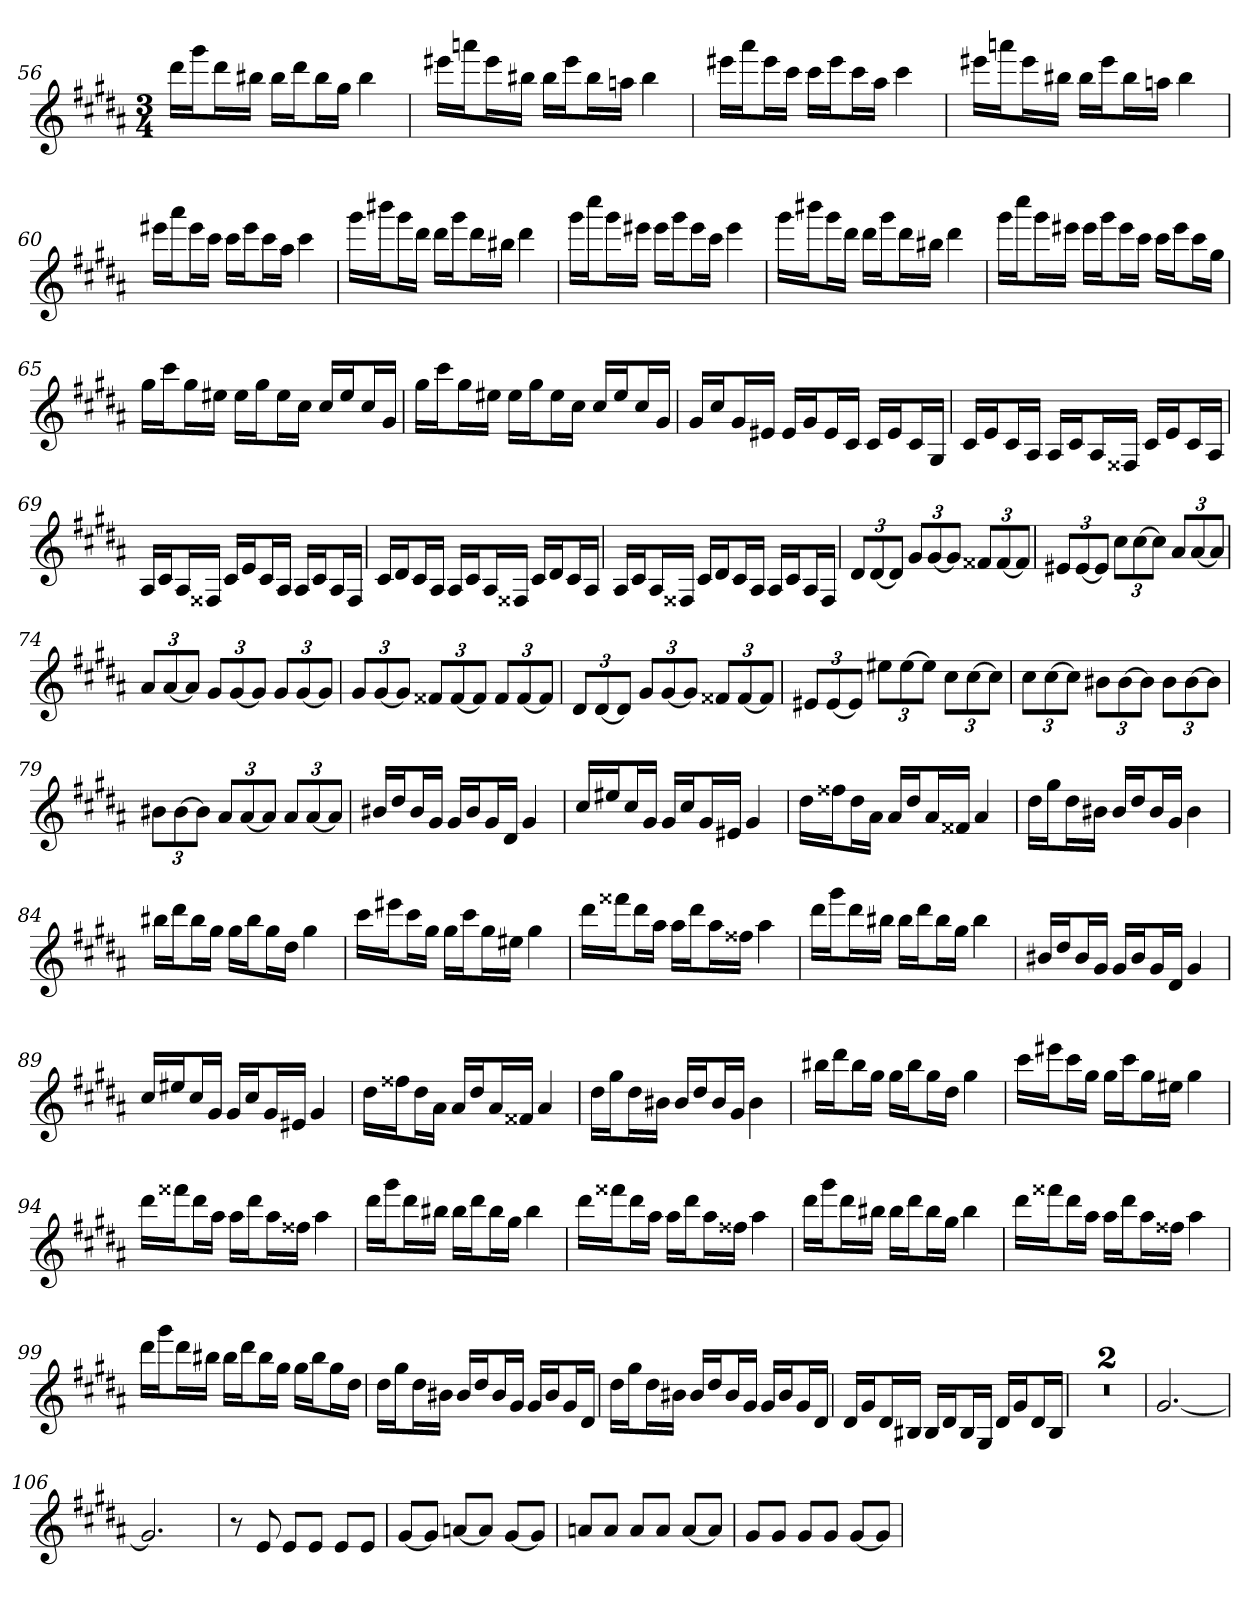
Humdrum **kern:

**kern
*part1
*staff1
*clefG2
*k[f#c#g#d#a#]
*B:
*M3/4
=56
16ddd#\LL
16ggg#\J
16ddd#\L
16bb#X\JJ
16bb#\LL
16ddd#\J
16bb#\L
16gg#\JJ
4bb#
=57
16eee#X\LL
16aaan\J
16eee#\L
16bb#X\JJ
16bb#\LL
16eee#\J
16bb#\L
16aan\JJ
4bb#
=58
16eee#X\LL
16aaa#\J
16eee#\L
16ccc#\JJ
16ccc#\LL
16eee#\J
16ccc#\L
16aa#\JJ
4ccc#
=59
16eee#X\LL
16aaan\J
16eee#\L
16bb#X\JJ
16bb#\LL
16eee#\J
16bb#\L
16aan\JJ
4bb#
=60
16eee#X\LL
16aaa#\J
16eee#\L
16ccc#\JJ
16ccc#\LL
16eee#\J
16ccc#\L
16aa#\JJ
4ccc#
=61
16ggg#\LL
16bbb#X\J
16ggg#\L
16ddd#\JJ
16ddd#\LL
16ggg#\J
16ddd#\L
16bb#X\JJ
4ddd#
=62
16ggg#\LL
16cccc#\J
16ggg#\L
16eee#X\JJ
16eee#\LL
16ggg#\J
16eee#\L
16ccc#\JJ
4eee#
=63
16ggg#\LL
16bbb#X\J
16ggg#\L
16ddd#\JJ
16ddd#\LL
16ggg#\J
16ddd#\L
16bb#X\JJ
4ddd#
=64
16ggg#\LL
16cccc#\J
16ggg#\L
16eee#X\JJ
16eee#\LL
16ggg#\J
16eee#\L
16ccc#\JJ
16ccc#\LL
16eee#\J
16ccc#\L
16gg#\JJ
=65
16gg#\LL
16ccc#\J
16gg#\L
16ee#X\JJ
16ee#\LL
16gg#\J
16ee#\L
16cc#\JJ
16cc#/LL
16ee#/J
16cc#/L
16g#/JJ
=66
16gg#\LL
16ccc#\J
16gg#\L
16ee#X\JJ
16ee#\LL
16gg#\J
16ee#\L
16cc#\JJ
16cc#/LL
16ee#/J
16cc#/L
16g#/JJ
=67
16g#/LL
16cc#/J
16g#/L
16e#X/JJ
16e#/LL
16g#/J
16e#/L
16c#/JJ
16c#/LL
16e#/J
16c#/L
16G#/JJ
=68
16c#/LL
16e/J
16c#/L
16A#/JJ
16A#/LL
16c#/J
16A#/L
16F##X/JJ
16c#/LL
16e/J
16c#/L
16A#/JJ
=69
16A#/LL
16c#/J
16A#/L
16F##X/JJ
16c#/LL
16e/J
16c#/L
16A#/JJ
16A#/LL
16c#/J
16A#/L
16F##/JJ
=70
16c#/LL
16d#/J
16c#/L
16A#/JJ
16A#/LL
16c#/J
16A#/L
16F##X/JJ
16c#/LL
16d#/J
16c#/L
16A#/JJ
=71
16A#/LL
16c#/J
16A#/L
16F##X/JJ
16c#/LL
16d#/J
16c#/L
16A#/JJ
16A#/LL
16c#/J
16A#/L
16F##/JJ
=72
12d#/L
[12d#/
12d#/J]
12g#/L
[12g#/
12g#/J]
12f##X/L
[12f##/
12f##/J]
=73
12e#X/L
[12e#/
12e#/J]
12cc#\L
[12cc#\
12cc#\J]
12a#/L
[12a#/
12a#/J]
=74
12a#/L
[12a#/
12a#/J]
12g#/L
[12g#/
12g#/J]
12g#/L
[12g#/
12g#/J]
=75
12g#/L
[12g#/
12g#/J]
12f##X/L
[12f##/
12f##/J]
12f##/L
[12f##/
12f##/J]
=76
12d#/L
[12d#/
12d#/J]
12g#/L
[12g#/
12g#/J]
12f##X/L
[12f##/
12f##/J]
=77
12e#X/L
[12e#/
12e#/J]
12ee#X\L
[12ee#\
12ee#\J]
12cc#\L
[12cc#\
12cc#\J]
=78
12cc#\L
[12cc#\
12cc#\J]
12b#X\L
[12b#\
12b#\J]
12b#\L
[12b#\
12b#\J]
=79
12b#X\L
[12b#\
12b#\J]
12a#/L
[12a#/
12a#/J]
12a#/L
[12a#/
12a#/J]
=80
16b#X/LL
16dd#/J
16b#/L
16g#/JJ
16g#/LL
16b#/J
16g#/L
16d#/JJ
4g#
=81
16cc#/LL
16ee#X/J
16cc#/L
16g#/JJ
16g#/LL
16cc#/J
16g#/L
16e#X/JJ
4g#
=82
16dd#\LL
16ff##X\J
16dd#\L
16a#\JJ
16a#/LL
16dd#/J
16a#/L
16f##X/JJ
4a#
=83
16dd#\LL
16gg#\J
16dd#\L
16b#X\JJ
16b#/LL
16dd#/J
16b#/L
16g#/JJ
4b#
=84
16bb#X\LL
16ddd#\J
16bb#\L
16gg#\JJ
16gg#\LL
16bb#\J
16gg#\L
16dd#\JJ
4gg#
=85
16ccc#\LL
16eee#X\J
16ccc#\L
16gg#\JJ
16gg#\LL
16ccc#\J
16gg#\L
16ee#X\JJ
4gg#
=86
16ddd#\LL
16fff##X\J
16ddd#\L
16aa#\JJ
16aa#\LL
16ddd#\J
16aa#\L
16ff##X\JJ
4aa#
=87
16ddd#\LL
16ggg#\J
16ddd#\L
16bb#X\JJ
16bb#\LL
16ddd#\J
16bb#\L
16gg#\JJ
4bb#
=88
16b#X/LL
16dd#/J
16b#/L
16g#/JJ
16g#/LL
16b#/J
16g#/L
16d#/JJ
4g#
=89
16cc#/LL
16ee#X/J
16cc#/L
16g#/JJ
16g#/LL
16cc#/J
16g#/L
16e#X/JJ
4g#
=90
16dd#\LL
16ff##X\J
16dd#\L
16a#\JJ
16a#/LL
16dd#/J
16a#/L
16f##X/JJ
4a#
=91
16dd#\LL
16gg#\J
16dd#\L
16b#X\JJ
16b#/LL
16dd#/J
16b#/L
16g#/JJ
4b#
=92
16bb#X\LL
16ddd#\J
16bb#\L
16gg#\JJ
16gg#\LL
16bb#\J
16gg#\L
16dd#\JJ
4gg#
=93
16ccc#\LL
16eee#X\J
16ccc#\L
16gg#\JJ
16gg#\LL
16ccc#\J
16gg#\L
16ee#X\JJ
4gg#
=94
16ddd#\LL
16fff##X\J
16ddd#\L
16aa#\JJ
16aa#\LL
16ddd#\J
16aa#\L
16ff##X\JJ
4aa#
=95
16ddd#\LL
16ggg#\J
16ddd#\L
16bb#X\JJ
16bb#\LL
16ddd#\J
16bb#\L
16gg#\JJ
4bb#
=96
16ddd#\LL
16fff##X\J
16ddd#\L
16aa#\JJ
16aa#\LL
16ddd#\J
16aa#\L
16ff##X\JJ
4aa#
=97
16ddd#\LL
16ggg#\J
16ddd#\L
16bb#X\JJ
16bb#\LL
16ddd#\J
16bb#\L
16gg#\JJ
4bb#
=98
16ddd#\LL
16fff##X\J
16ddd#\L
16aa#\JJ
16aa#\LL
16ddd#\J
16aa#\L
16ff##X\JJ
4aa#
=99
16ddd#\LL
16ggg#\J
16ddd#\L
16bb#X\JJ
16bb#\LL
16ddd#\J
16bb#\L
16gg#\JJ
16gg#\LL
16bb#\J
16gg#\L
16dd#\JJ
=100
16dd#\LL
16gg#\J
16dd#\L
16b#X\JJ
16b#/LL
16dd#/J
16b#/L
16g#/JJ
16g#/LL
16b#/J
16g#/L
16d#/JJ
=101
16dd#\LL
16gg#\J
16dd#\L
16b#X\JJ
16b#/LL
16dd#/J
16b#/L
16g#/JJ
16g#/LL
16b#/J
16g#/L
16d#/JJ
=102
16d#/LL
16g#/J
16d#/L
16B#X/JJ
16B#/LL
16d#/J
16B#/L
16G#/JJ
16d#/LL
16g#/J
16d#/L
16B#/JJ
=103
2.r
=104
2.r
=105
[2.g#
=106
2.g#]
=107
8r
8e
8e/L
8e/J
8e/L
8e/J
=108
[8g#/L
8g#/J]
[8an/L
8a/J]
[8g#/L
8g#/J]
=109
8an/L
8a/J
8a/L
8a/J
[8a/L
8a/J]
=110
8g#/L
8g#/J
8g#/L
8g#/J
[8g#/L
8g#/J]
=
*-
